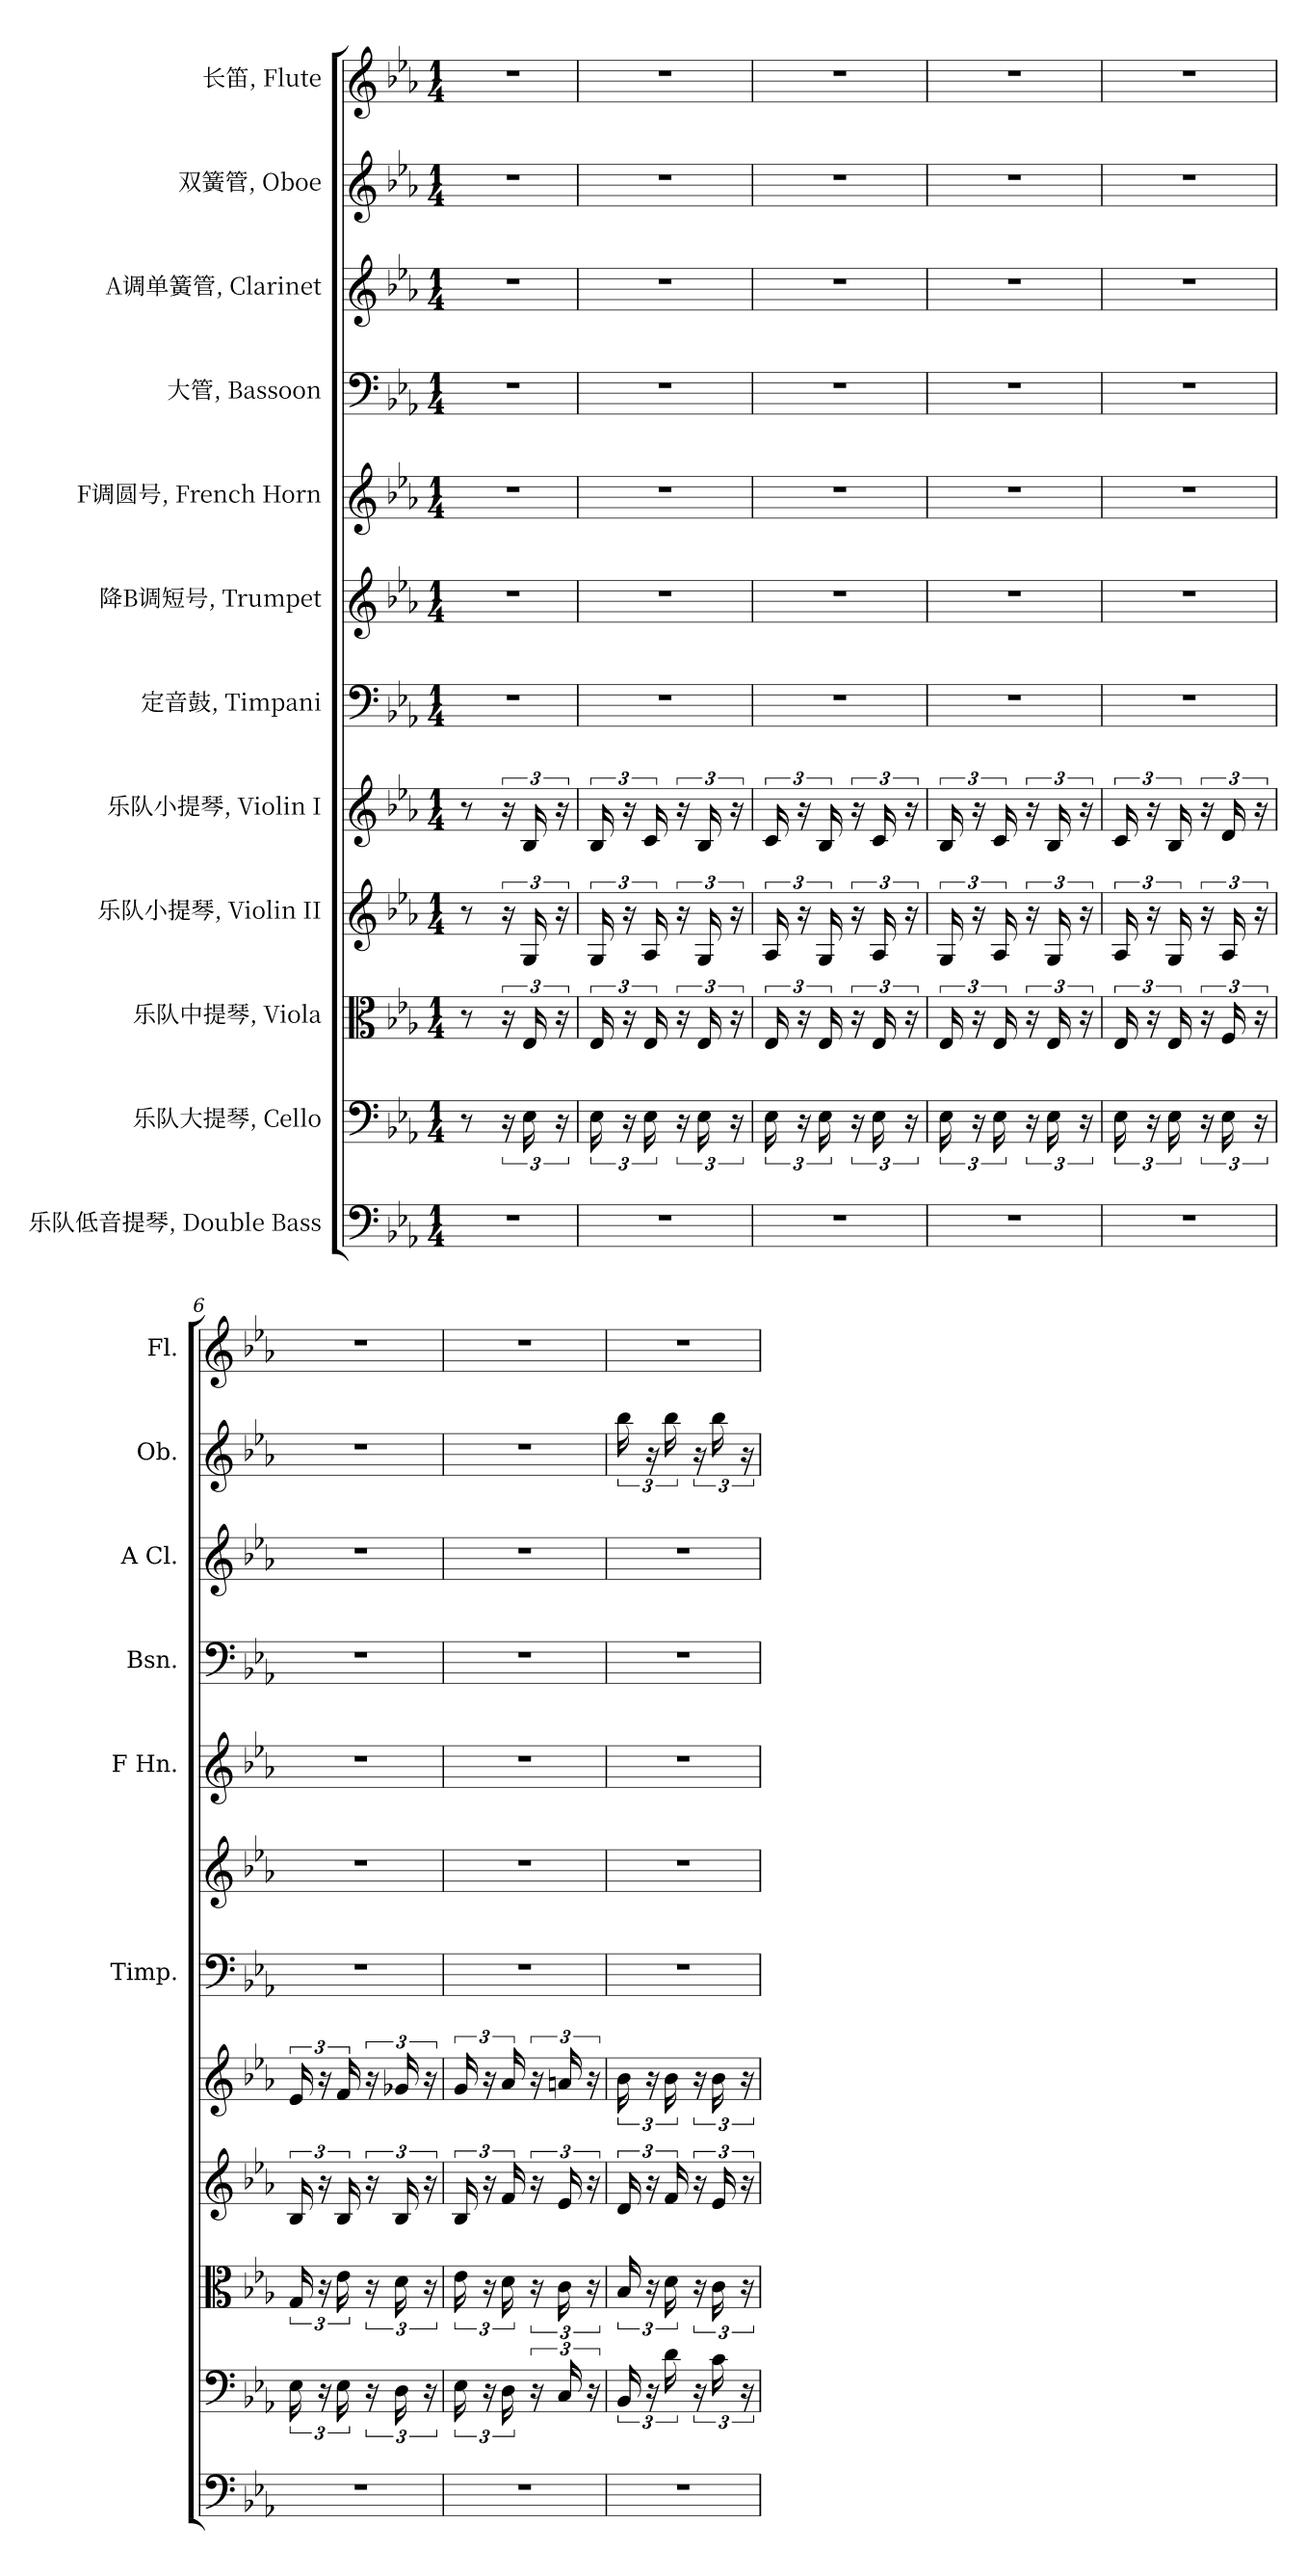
**kern	**kern	**kern	**kern	**kern	**kern	**kern	**kern	**kern	**kern	**kern	**kern
*part12	*part11	*part10	*part9	*part8	*part7	*part6	*part5	*part4	*part3	*part2	*part1
*staff12	*staff11	*staff10	*staff9	*staff8	*staff7	*staff6	*staff5	*staff4	*staff3	*staff2	*staff1
*I"乐队低音提琴, Double Bass	*I"乐队大提琴, Cello	*I"乐队中提琴, Viola	*I"乐队小提琴, Violin II	*I"乐队小提琴, Violin I	*I"定音鼓, Timpani	*I"降B调短号, Trumpet	*I"F调圆号, French Horn	*I"大管, Bassoon	*I"A调单簧管, Clarinet	*I"双簧管, Oboe	*I"长笛, Flute
*	*	*	*	*	*I'Timp.	*	*I'F Hn.	*I'Bsn.	*I'A Cl.	*I'Ob.	*I'Fl.
*clefF4	*clefF4	*clefC3	*clefG2	*clefG2	*clefF4	*clefG2	*clefG2	*clefF4	*clefG2	*clefG2	*clefG2
*ITrd7c12	*	*	*	*	*	*ITrd1c2	*ITrd4c7	*	*ITrd2c3	*	*
*k[b-e-a-]	*k[b-e-a-]	*k[b-e-a-]	*k[b-e-a-]	*k[b-e-a-]	*k[b-e-a-]	*k[b-e-a-d-g-]	*k[b-e-a-d-]	*k[b-e-a-]	*k[]	*k[b-e-a-]	*k[b-e-a-]
*M1/4	*M1/4	*M1/4	*M1/4	*M1/4	*M1/4	*M1/4	*M1/4	*M1/4	*M1/4	*M1/4	*M1/4
*MM116	*MM116	*MM116	*MM116	*MM116	*MM116	*MM116	*MM116	*MM116	*MM116	*MM116	*MM116
=1	=1	=1	=1	=1	=1	=1	=1	=1	=1	=1	=1
4r	8r	8r	8r	8r	4r	4r	4r	4r	4r	4r	4r
.	24r	24r	24r	24r	.	.	.	.	.	.	.
.	24E-\	24E-/	24G/	24B-/	.	.	.	.	.	.	.
.	24r	24r	24r	24r	.	.	.	.	.	.	.
=2	=2	=2	=2	=2	=2	=2	=2	=2	=2	=2	=2
4r	24E-\	24E-/	24G/	24B-/	4r	4r	4r	4r	4r	4r	4r
.	24r	24r	24r	24r	.	.	.	.	.	.	.
.	24E-\	24E-/	24A-/	24c/	.	.	.	.	.	.	.
.	24r	24r	24r	24r	.	.	.	.	.	.	.
.	24E-\	24E-/	24G/	24B-/	.	.	.	.	.	.	.
.	24r	24r	24r	24r	.	.	.	.	.	.	.
=3	=3	=3	=3	=3	=3	=3	=3	=3	=3	=3	=3
4r	24E-\	24E-/	24A-/	24c/	4r	4r	4r	4r	4r	4r	4r
.	24r	24r	24r	24r	.	.	.	.	.	.	.
.	24E-\	24E-/	24G/	24B-/	.	.	.	.	.	.	.
.	24r	24r	24r	24r	.	.	.	.	.	.	.
.	24E-\	24E-/	24A-/	24c/	.	.	.	.	.	.	.
.	24r	24r	24r	24r	.	.	.	.	.	.	.
=4	=4	=4	=4	=4	=4	=4	=4	=4	=4	=4	=4
4r	24E-\	24E-/	24G/	24B-/	4r	4r	4r	4r	4r	4r	4r
.	24r	24r	24r	24r	.	.	.	.	.	.	.
.	24E-\	24E-/	24A-/	24c/	.	.	.	.	.	.	.
.	24r	24r	24r	24r	.	.	.	.	.	.	.
.	24E-\	24E-/	24G/	24B-/	.	.	.	.	.	.	.
.	24r	24r	24r	24r	.	.	.	.	.	.	.
!!LO:PB:g=z
=5	=5	=5	=5	=5	=5	=5	=5	=5	=5	=5	=5
4r	24E-\	24E-/	24A-/	24c/	4r	4r	4r	4r	4r	4r	4r
.	24r	24r	24r	24r	.	.	.	.	.	.	.
.	24E-\	24E-/	24G/	24B-/	.	.	.	.	.	.	.
.	24r	24r	24r	24r	.	.	.	.	.	.	.
.	24E-\	24F/	24A-/	24d/	.	.	.	.	.	.	.
.	24r	24r	24r	24r	.	.	.	.	.	.	.
=6	=6	=6	=6	=6	=6	=6	=6	=6	=6	=6	=6
4r	24E-\	24G/	24B-/	24e-/	4r	4r	4r	4r	4r	4r	4r
.	24r	24r	24r	24r	.	.	.	.	.	.	.
.	24E-\	24e-\	24B-/	24f/	.	.	.	.	.	.	.
.	24r	24r	24r	24r	.	.	.	.	.	.	.
.	24D\	24d\	24B-/	24g-X/	.	.	.	.	.	.	.
.	24r	24r	24r	24r	.	.	.	.	.	.	.
=7	=7	=7	=7	=7	=7	=7	=7	=7	=7	=7	=7
4r	24E-\	24e-\	24B-/	24g/	4r	4r	4r	4r	4r	4r	4r
.	24r	24r	24r	24r	.	.	.	.	.	.	.
.	24D\	24d\	24f/	24a-/	.	.	.	.	.	.	.
.	24r	24r	24r	24r	.	.	.	.	.	.	.
.	24C/	24c\	24e-/	24an/	.	.	.	.	.	.	.
.	24r	24r	24r	24r	.	.	.	.	.	.	.
=8	=8	=8	=8	=8	=8	=8	=8	=8	=8	=8	=8
4r	24BB-/	24B-/	24d/	24b-\	4r	4r	4r	4r	4r	24bb-\	4r
.	24r	24r	24r	24r	.	.	.	.	.	24r	.
.	24d\	24d\	24f/	24b-\	.	.	.	.	.	24bb-\	.
.	24r	24r	24r	24r	.	.	.	.	.	24r	.
.	24c\	24c\	24e-/	24b-\	.	.	.	.	.	24bb-\	.
.	24r	24r	24r	24r	.	.	.	.	.	24r	.
=	=	=	=	=	=	=	=	=	=	=	=
*-	*-	*-	*-	*-	*-	*-	*-	*-	*-	*-	*-
